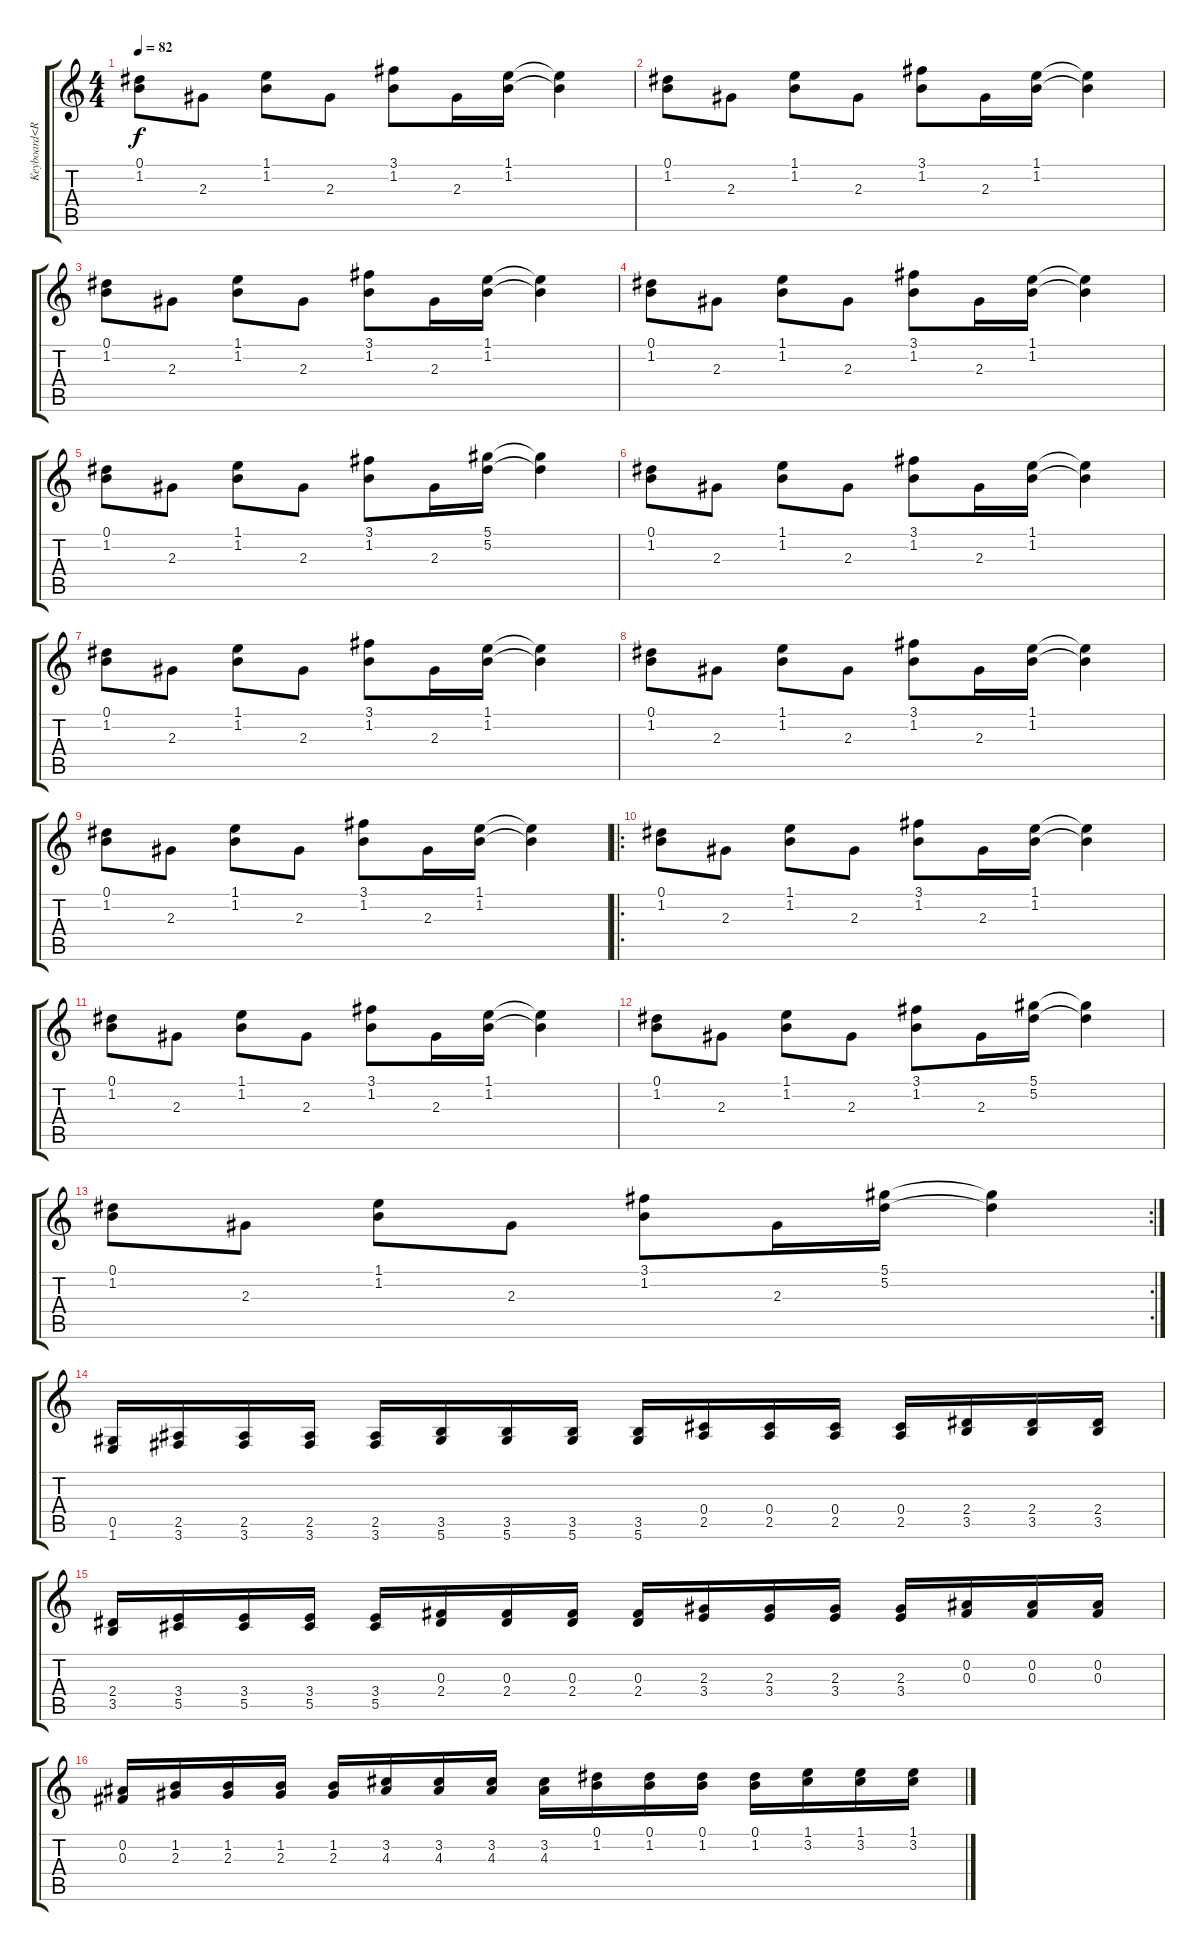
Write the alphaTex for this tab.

\track ("Keyboard<R>" "Keyboard<R") {instrument stringensemble1}
\staff {score tabs}
\tuning (Eb5 Bb4 Gb4 Db4 Ab3 Eb3) {hide}
\ts (4 4)
\tempo 82
\clef g2
\ks c
(0.1 1.2).8{dy f} 2.3.8 (1.1 1.2).8 2.3.8 (3.1 1.2).8 2.3.16 (1.1 1.2).16 (1.1{t} 1.2{t}).4 |
(0.1 1.2).8 2.3.8 (1.1 1.2).8 2.3.8 (3.1 1.2).8 2.3.16 (1.1 1.2).16 (1.1{t} 1.2{t}).4 |
(0.1 1.2).8 2.3.8 (1.1 1.2).8 2.3.8 (3.1 1.2).8 2.3.16 (1.1 1.2).16 (1.1{t} 1.2{t}).4 |
(0.1 1.2).8 2.3.8 (1.1 1.2).8 2.3.8 (3.1 1.2).8 2.3.16 (1.1 1.2).16 (1.1{t} 1.2{t}).4 |
(0.1 1.2).8 2.3.8 (1.1 1.2).8 2.3.8 (3.1 1.2).8 2.3.16 (5.1 5.2).16 (5.1{t} 5.2{t}).4 |
(0.1 1.2).8 2.3.8 (1.1 1.2).8 2.3.8 (3.1 1.2).8 2.3.16 (1.1 1.2).16 (1.1{t} 1.2{t}).4 |
(0.1 1.2).8 2.3.8 (1.1 1.2).8 2.3.8 (3.1 1.2).8 2.3.16 (1.1 1.2).16 (1.1{t} 1.2{t}).4 |
(0.1 1.2).8 2.3.8 (1.1 1.2).8 2.3.8 (3.1 1.2).8 2.3.16 (1.1 1.2).16 (1.1{t} 1.2{t}).4 |
(0.1 1.2).8 2.3.8 (1.1 1.2).8 2.3.8 (3.1 1.2).8 2.3.16 (1.1 1.2).16 (1.1{t} 1.2{t}).4 |
\ro
(0.1 1.2).8 2.3.8 (1.1 1.2).8 2.3.8 (3.1 1.2).8 2.3.16 (1.1 1.2).16 (1.1{t} 1.2{t}).4 |
(0.1 1.2).8 2.3.8 (1.1 1.2).8 2.3.8 (3.1 1.2).8 2.3.16 (1.1 1.2).16 (1.1{t} 1.2{t}).4 |
(0.1 1.2).8 2.3.8 (1.1 1.2).8 2.3.8 (3.1 1.2).8 2.3.16 (5.1 5.2).16 (5.1{t} 5.2{t}).4 |
\rc 2
(0.1 1.2).8 2.3.8 (1.1 1.2).8 2.3.8 (3.1 1.2).8 2.3.16 (5.1 5.2).16 (5.1{t} 5.2{t}).4 |
(0.5 1.6).16 (2.5 3.6).16 (2.5 3.6).16 (2.5 3.6).16 (2.5 3.6).16 (3.5 5.6).16 (3.5 5.6).16 (3.5 5.6).16 (3.5 5.6).16 (0.4 2.5).16 (0.4 2.5).16 (0.4 2.5).16 (0.4 2.5).16 (2.4 3.5).16 (2.4 3.5).16 (2.4 3.5).16 |
(2.4 3.5).16 (3.4 5.5).16 (3.4 5.5).16 (3.4 5.5).16 (3.4 5.5).16 (0.3 2.4).16 (0.3 2.4).16 (0.3 2.4).16 (0.3 2.4).16 (2.3 3.4).16 (2.3 3.4).16 (2.3 3.4).16 (2.3 3.4).16 (0.2 0.3).16 (0.2 0.3).16 (0.2 0.3).16 |
(0.2 0.3).16 (1.2 2.3).16 (1.2 2.3).16 (1.2 2.3).16 (1.2 2.3).16 (3.2 4.3).16 (3.2 4.3).16 (3.2 4.3).16 (3.2 4.3).16 (0.1 1.2).16 (0.1 1.2).16 (0.1 1.2).16 (0.1 1.2).16 (1.1 3.2).16 (1.1 3.2).16 (1.1 3.2).16
